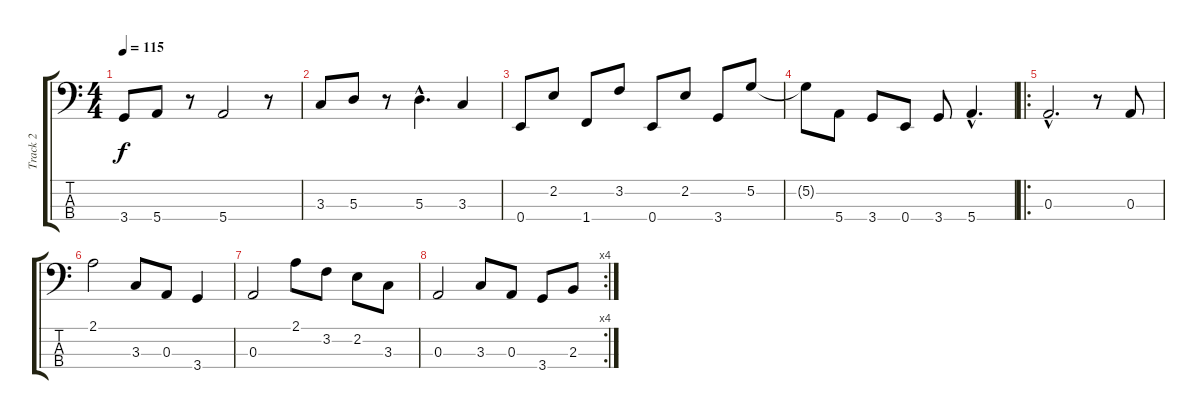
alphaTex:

\track ("Track 2" "Track 2") {instrument electricbassfinger}
\staff {score tabs}
\tuning (G2 D2 A1 E1) {hide}
\ts (4 4)
\tempo 115
\clef f4
\ks c
3.4.8{dy f} 5.4.8 r.8 5.4.2 r.8 |
3.3.8 5.3.8 r.8 5.3{hac}.4{d} 3.3.4 |
0.4.8 2.2.8 1.4.8 3.2.8 0.4.8 2.2.8 3.4.8 5.2.8 |
5.2{t}.8 5.4.8 3.4.8 0.4.8 3.4.8 5.4{hac}.4{d} |
\ro
0.3{hac}.2{d} r.8 0.3.8 |
2.1.2 3.3.8 0.3.8 3.4.4 |
0.3.2 2.1.8 3.2.8 2.2.8 3.3.8 |
\rc 4
0.3.2 3.3.8 0.3.8 3.4.8 2.3.8
